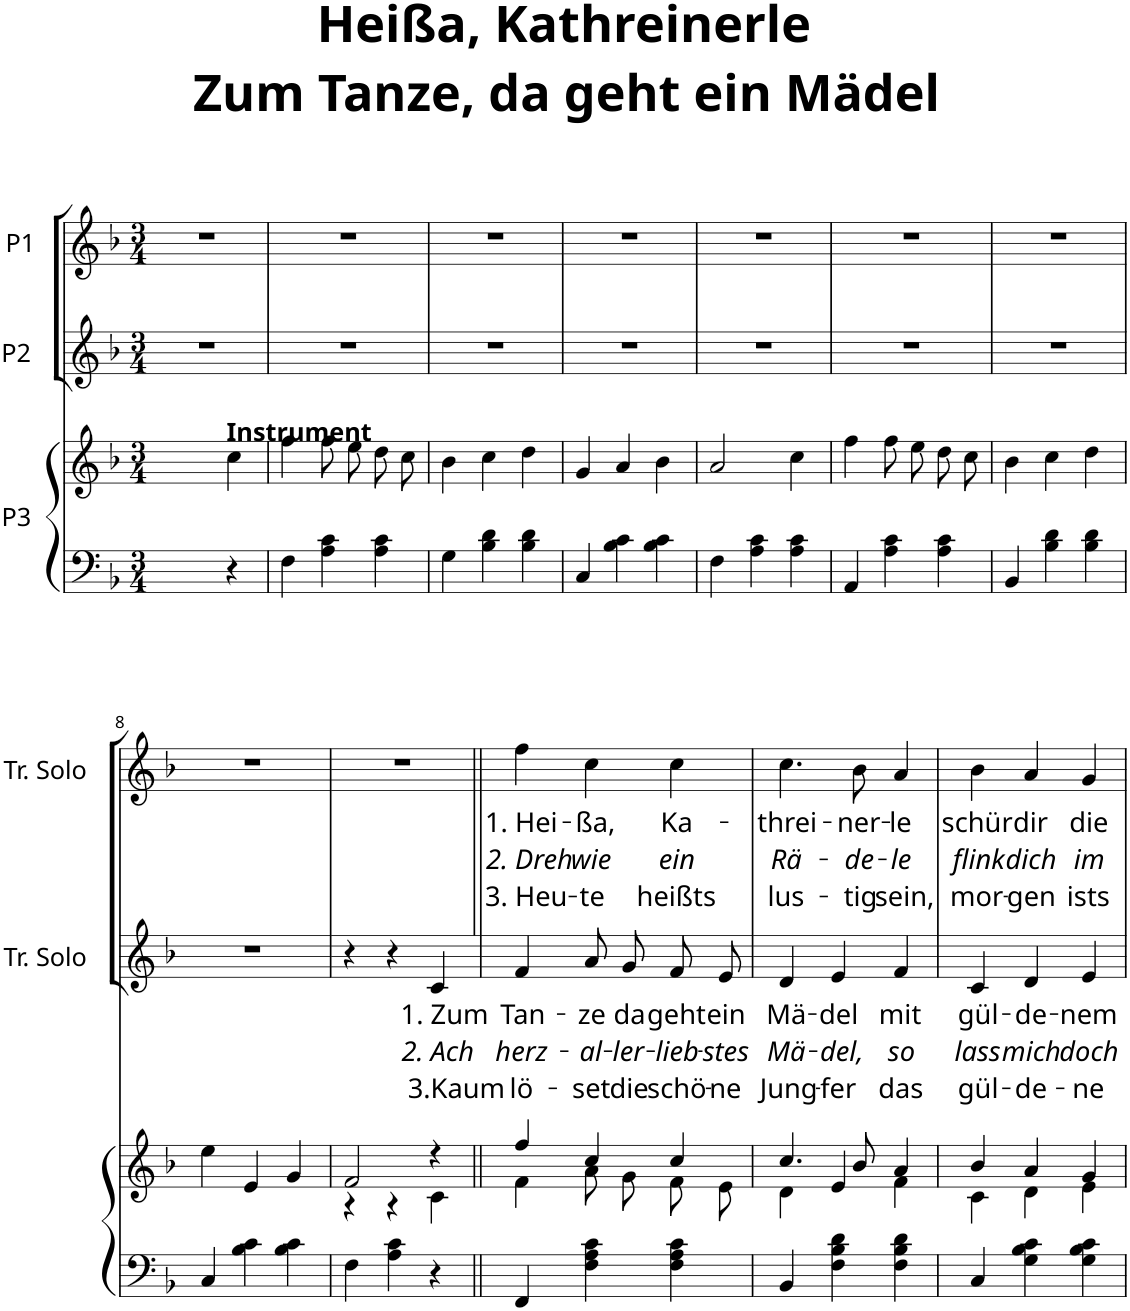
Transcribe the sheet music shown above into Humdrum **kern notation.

**kern	**kern	**kern	**text	**text	**text	**kern	**text	**text	**text
*part3	*part3	*part2	*part2	*part2	*part2	*part1	*part1	*part1	*part1
*staff4	*staff3	*staff2	*staff2	*staff2	*staff2	*staff1	*staff1	*staff1	*staff1
*I"P3	*	*I"P2	*	*	*	*I"P1	*	*	*
*clefF4	*clefG2	*clefG2	*	*	*	*clefG2	*	*	*
*k[b-]	*k[b-]	*k[b-]	*	*	*	*k[b-]	*	*	*
*F:	*F:	*F:	*	*	*	*F:	*	*	*
*M3/4	*M3/4	*M3/4	*	*	*	*M3/4	*	*	*
=1	=1	=1	=1	=1	=1	=1	=1	=1	=1
2ryy	2ryy	2.r	.	.	.	2.r	.	.	.
!	!LO:TX:a:B:t=Instrument	!	!	!	!	!	!	!	!
4r	4cc\	.	.	.	.	.	.	.	.
=2	=2	=2	=2	=2	=2	=2	=2	=2	=2
4F\	4ff\	2.r	.	.	.	2.r	.	.	.
4A\ 4c\	8ff\L	.	.	.	.	.	.	.	.
.	8ee\J	.	.	.	.	.	.	.	.
4A\ 4c\	8dd\L	.	.	.	.	.	.	.	.
.	8cc\J	.	.	.	.	.	.	.	.
=3	=3	=3	=3	=3	=3	=3	=3	=3	=3
4G\	4b-\	2.r	.	.	.	2.r	.	.	.
4B-\ 4d\	4cc\	.	.	.	.	.	.	.	.
4B-\ 4d\	4dd\	.	.	.	.	.	.	.	.
=4	=4	=4	=4	=4	=4	=4	=4	=4	=4
4C/	4g/	2.r	.	.	.	2.r	.	.	.
4B-\ 4c\	4a/	.	.	.	.	.	.	.	.
4B-\ 4c\	4b-\	.	.	.	.	.	.	.	.
=5	=5	=5	=5	=5	=5	=5	=5	=5	=5
4F\	2a/	2.r	.	.	.	2.r	.	.	.
4A\ 4c\	.	.	.	.	.	.	.	.	.
4A\ 4c\	4cc\	.	.	.	.	.	.	.	.
=6	=6	=6	=6	=6	=6	=6	=6	=6	=6
4AA/	4ff\	2.r	.	.	.	2.r	.	.	.
4A\ 4c\	8ff\L	.	.	.	.	.	.	.	.
.	8ee\J	.	.	.	.	.	.	.	.
4A\ 4c\	8dd\L	.	.	.	.	.	.	.	.
.	8cc\J	.	.	.	.	.	.	.	.
=7	=7	=7	=7	=7	=7	=7	=7	=7	=7
4BB-/	4b-\	2.r	.	.	.	2.r	.	.	.
4B-\ 4d\	4cc\	.	.	.	.	.	.	.	.
4B-\ 4d\	4dd\	.	.	.	.	.	.	.	.
!!LO:LB:g=z
=8	=8	=8	=8	=8	=8	=8	=8	=8	=8
4C/	4ee\	2.r	.	.	.	2.r	.	.	.
4B-\ 4c\	4e/	.	.	.	.	.	.	.	.
4B-\ 4c\	4g/	.	.	.	.	.	.	.	.
=9	=9	=9	=9	=9	=9	=9	=9	=9	=9
*	*^	*	*	*	*	*	*	*	*
4F\	2f/	4r	4r	.	.	.	2.r	.	.	.
4A\ 4c\	.	4r	4r	.	.	.	.	.	.	.
!	!	!	!	!LO:LY:b	!LO:LY:b	!LO:LY:b	!	!	!	!
4r	4r	4c\	4c/	1. Zum	2. Ach	3.Kaum	.	.	.	.
=10||	=10||	=10||	=10||	=10||	=10||	=10||	=10||	=10||	=10||	=10||
!	!	!	!	!LO:LY:b	!LO:LY:b	!LO:LY:b	!	!LO:LY:b	!LO:LY:b	!LO:LY:b
4FF/	4ff/	4f\	4f/	Tan-	herz-	lö-	4ff\	1. Hei-	2. Dreh	3. Heu-
!	!	!	!	!LO:LY:b	!LO:LY:b	!LO:LY:b	!	!LO:LY:b	!LO:LY:b	!LO:LY:b
4F\ 4A\ 4c\	4cc/	8a\L	8a/L	-ze	-al-	-set	4cc\	-ßa,	wie	-te
!	!	!	!	!LO:LY:b	!LO:LY:b	!LO:LY:b	!	!	!	!
.	.	8g\J	8g/J	da	-ler-	die	.	.	.	.
!	!	!	!	!LO:LY:b	!LO:LY:b	!LO:LY:b	!	!LO:LY:b	!LO:LY:b	!LO:LY:b
4F\ 4A\ 4c\	4cc/	8f\L	8f/L	geht	-lieb-	schö-	4cc\	Ka-	ein	heißts
!	!	!	!	!LO:LY:b	!LO:LY:b	!LO:LY:b	!	!	!	!
.	.	8e\J	8e/J	ein	-stes	-ne	.	.	.	.
=11	=11	=11	=11	=11	=11	=11	=11	=11	=11	=11
!	!	!	!	!LO:LY:b	!LO:LY:b	!LO:LY:b	!	!LO:LY:b	!LO:LY:b	!LO:LY:b
4BB-/	4.cc/	4d\	4d/	Mä-	Mä-	Jung-	4.cc\	-threi-	Rä-	lus-
!	!	!	!	!LO:LY:b	!LO:LY:b	!LO:LY:b	!	!	!	!
4F\ 4B-\ 4d\	.	4e/	4e/	-del	-del,	-fer	.	.	.	.
!	!	!	!	!	!	!	!	!LO:LY:b	!LO:LY:b	!LO:LY:b
.	8b-/	.	.	.	.	.	8b-\	-ner-	-de-	-tig
!	!	!	!	!LO:LY:b	!LO:LY:b	!LO:LY:b	!	!LO:LY:b	!LO:LY:b	!LO:LY:b
4F\ 4B-\ 4d\	4a/	4f\	4f/	mit	so	das	4a/	-le	-le	sein,
=12	=12	=12	=12	=12	=12	=12	=12	=12	=12	=12
!	!	!	!	!LO:LY:b	!LO:LY:b	!LO:LY:b	!	!LO:LY:b	!LO:LY:b	!LO:LY:b
4C/	4b-/	4c\	4c/	gül-	lass	gül-	4b-\	schür	flink	mor-
!	!	!	!	!LO:LY:b	!LO:LY:b	!LO:LY:b	!	!LO:LY:b	!LO:LY:b	!LO:LY:b
4G\ 4B-\ 4c\	4a/	4d\	4d/	-de-	mich	-de-	4a/	dir	dich	-gen
!	!	!	!	!LO:LY:b	!LO:LY:b	!LO:LY:b	!	!LO:LY:b	!LO:LY:b	!LO:LY:b
4G\ 4B-\ 4c\	4g/	4e\	4e/	-nem	doch	-ne	4g/	die	im	ists
*	*v	*v	*	*	*	*	*	*	*	*
=	=	=	=	=	=	=	=	=	=
*-	*-	*-	*-	*-	*-	*-	*-	*-	*-
